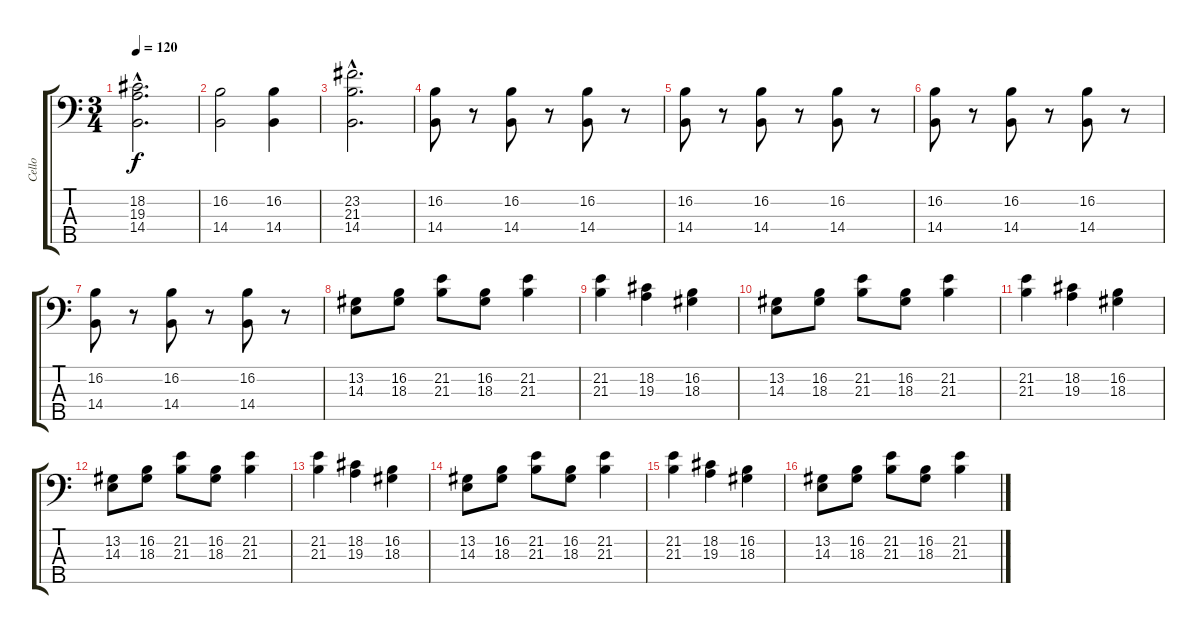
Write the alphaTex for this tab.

\track ("Cello" "Cello") {instrument cello}
\staff {score tabs}
\tuning (B2 G2 D2 A1 E1) {hide}
\ts (3 4)
\tempo 120
\clef f4
\ks c
(18.2{hac} 19.3{hac} 14.4{hac}).2{d dy f} |
(16.2 14.4).2 (16.2 14.4).4 |
(23.2{hac} 21.3{hac} 14.4{hac}).2{d} |
(16.2 14.4).8 r.8 (16.2 14.4).8 r.8 (16.2 14.4).8 r.8 |
(16.2 14.4).8 r.8 (16.2 14.4).8 r.8 (16.2 14.4).8 r.8 |
(16.2 14.4).8 r.8 (16.2 14.4).8 r.8 (16.2 14.4).8 r.8 |
(16.2 14.4).8 r.8 (16.2 14.4).8 r.8 (16.2 14.4).8 r.8 |
(13.2 14.3).8 (16.2 18.3).8 (21.2 21.3).8 (16.2 18.3).8 (21.2 21.3).4 |
(21.2 21.3).4 (18.2 19.3).4 (16.2 18.3).4 |
(13.2 14.3).8 (16.2 18.3).8 (21.2 21.3).8 (16.2 18.3).8 (21.2 21.3).4 |
(21.2 21.3).4 (18.2 19.3).4 (16.2 18.3).4 |
(13.2 14.3).8 (16.2 18.3).8 (21.2 21.3).8 (16.2 18.3).8 (21.2 21.3).4 |
(21.2 21.3).4 (18.2 19.3).4 (16.2 18.3).4 |
(13.2 14.3).8 (16.2 18.3).8 (21.2 21.3).8 (16.2 18.3).8 (21.2 21.3).4 |
(21.2 21.3).4 (18.2 19.3).4 (16.2 18.3).4 |
(13.2 14.3).8 (16.2 18.3).8 (21.2 21.3).8 (16.2 18.3).8 (21.2 21.3).4
